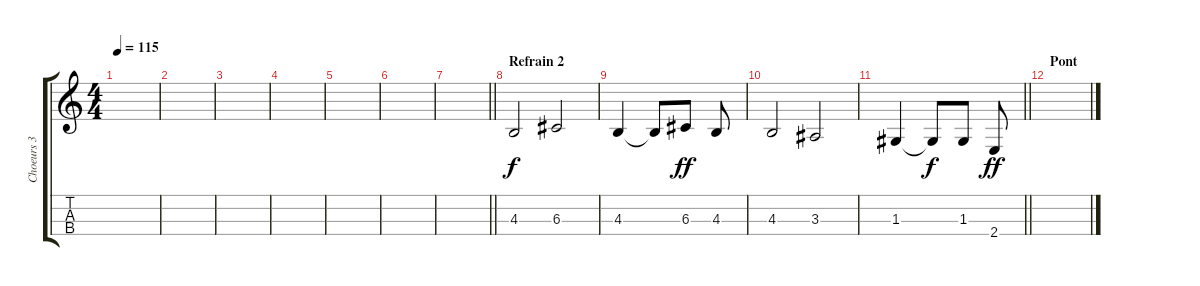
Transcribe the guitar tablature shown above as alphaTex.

\track ("Choeurs 3" "Choeurs 3") {instrument lead3calliope}
\staff {score tabs}
\tuning (E4 B3 G3 D3) {hide}
\ts (4 4)
\tempo 115
\clef g2
\ks c
|
|
|
|
|
|
\barLineRight lightlight
|
\section ("" "Refrain 2")
4.3.2 6.3.2 |
4.3.4 4.3{t}.8{dy f} 6.3.8{dy ff} 4.3.8 |
4.3.2 3.3.2 |
\barLineRight lightlight
1.3.4 1.3{t}.8{dy f} 1.3.8 2.4.8{dy ff} |
\section ("" "Pont")
